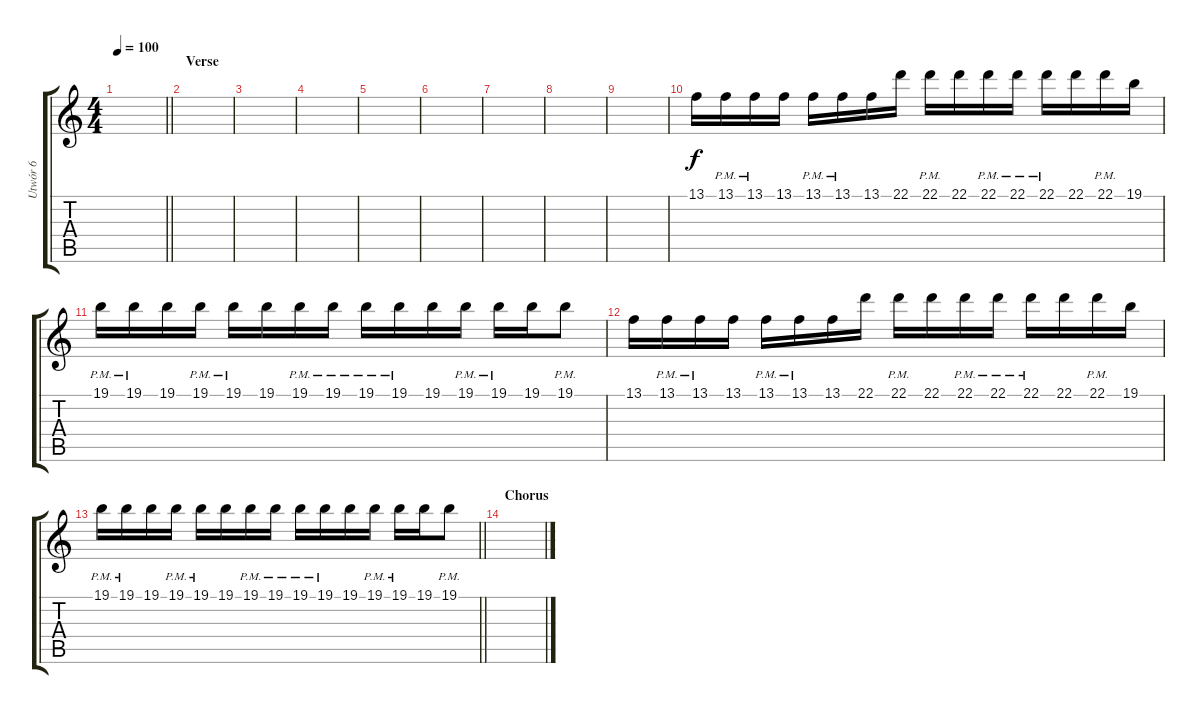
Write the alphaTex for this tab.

\track ("Utwór 6" "Utwór 6") {instrument electricpiano1}
\staff {score tabs}
\tuning (E4 B3 G3 D3 A2 E2) {hide}
\ts (4 4)
\tempo 100
\clef g2
\barLineRight lightlight
\ks c
|
\section ("" "Verse")
|
|
|
|
|
|
|
|
13.1.16{volume 12} 13.1{pm}.16{volume 7} 13.1{pm}.16 13.1.16{volume 12} 13.1{pm}.16{volume 7} 13.1{pm}.16 13.1.16{volume 12} 22.1.16 22.1{pm}.16{volume 7} 22.1.16{volume 12} 22.1{pm}.16{volume 7} 22.1{pm}.16 22.1{pm}.16 22.1.16{volume 12} 22.1{pm}.16{volume 7} 19.1.16{volume 7} |
19.1{pm}.16{volume 12} 19.1{pm}.16 19.1.16{volume 16} 19.1{pm}.16{volume 12} 19.1{pm}.16 19.1.16{volume 16} 19.1{pm}.16{volume 12} 19.1{pm}.16 19.1{pm}.16{volume 3} 19.1{pm}.16 19.1.16 19.1{pm}.16 19.1{pm}.16 19.1.16 19.1{pm}.8 |
13.1.16{volume 12} 13.1{pm}.16{volume 7} 13.1{pm}.16 13.1.16{volume 12} 13.1{pm}.16{volume 7} 13.1{pm}.16 13.1.16{volume 12} 22.1.16 22.1{pm}.16{volume 7} 22.1.16{volume 12} 22.1{pm}.16{volume 7} 22.1{pm}.16 22.1{pm}.16 22.1.16{volume 12} 22.1{pm}.16{volume 7} 19.1.16{volume 7} |
\barLineRight lightlight
19.1{pm}.16{volume 12} 19.1{pm}.16 19.1.16{volume 16} 19.1{pm}.16{volume 12} 19.1{pm}.16 19.1.16{volume 16} 19.1{pm}.16{volume 12} 19.1{pm}.16 19.1{pm}.16{volume 3} 19.1{pm}.16 19.1.16 19.1{pm}.16 19.1{pm}.16 19.1.16 19.1{pm}.8 |
\section ("" "Chorus")
